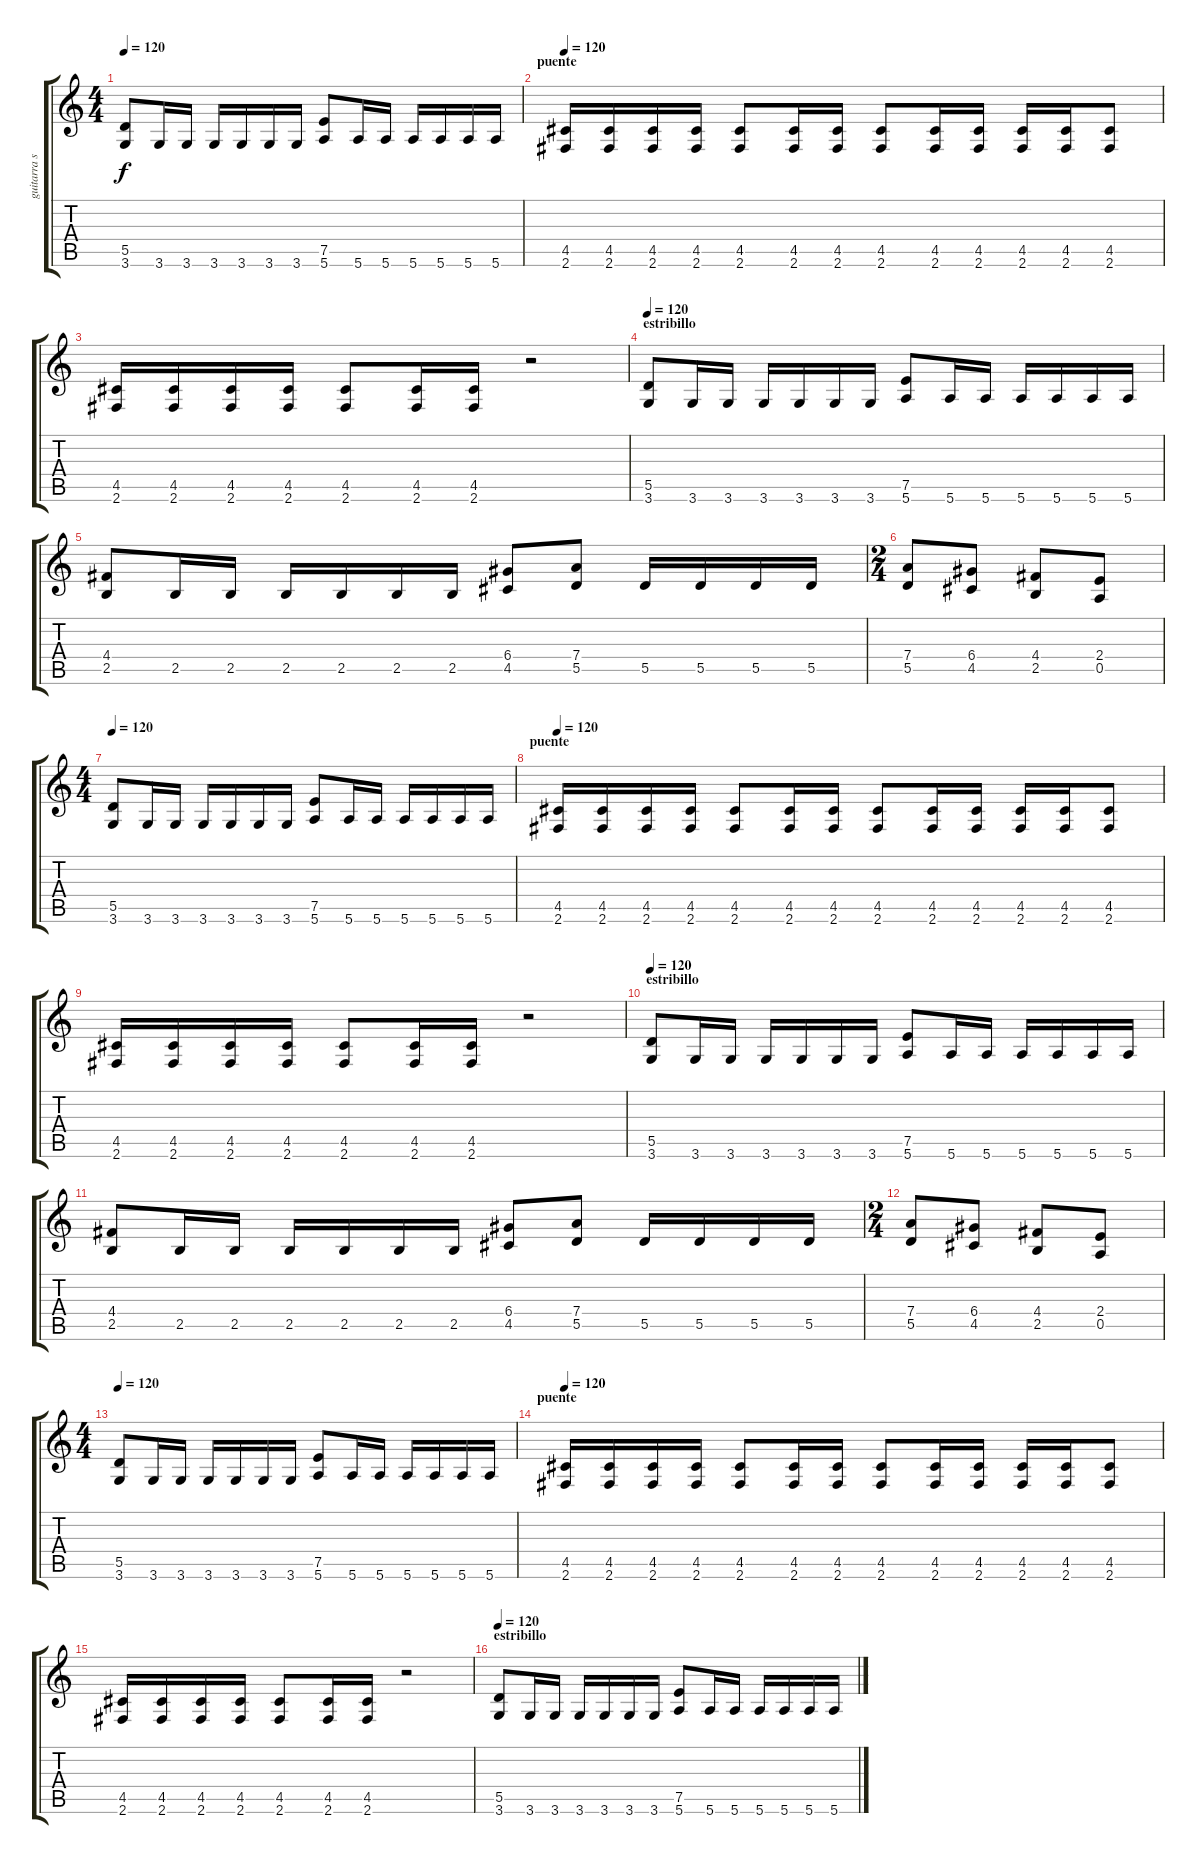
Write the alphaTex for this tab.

\track ("guitarra solista" "guitarra s") {instrument overdrivenguitar}
\staff {score tabs}
\tuning (E4 B3 G3 D3 A2 E2) {hide}
\ts (4 4)
\tempo 120
\clef g2
\ks c
(5.5 3.6).8{dy f} 3.6.16 3.6.16 3.6.16 3.6.16 3.6.16 3.6.16 (7.5 5.6).8 5.6.16 5.6.16 5.6.16 5.6.16 5.6.16 5.6.16 |
\section ("" "puente")
\tempo 120
(4.5 2.6).16 (4.5 2.6).16 (4.5 2.6).16 (4.5 2.6).16 (4.5 2.6).8 (4.5 2.6).16 (4.5 2.6).16 (4.5 2.6).8 (4.5 2.6).16 (4.5 2.6).16 (4.5 2.6).16 (4.5 2.6).16 (4.5 2.6).8 |
(4.5 2.6).16 (4.5 2.6).16 (4.5 2.6).16 (4.5 2.6).16 (4.5 2.6).8 (4.5 2.6).16 (4.5 2.6).16 r.2 |
\section ("" "estribillo")
\tempo 120
(5.5 3.6).8 3.6.16 3.6.16 3.6.16 3.6.16 3.6.16 3.6.16 (7.5 5.6).8 5.6.16 5.6.16 5.6.16 5.6.16 5.6.16 5.6.16 |
(4.4 2.5).8 2.5.16 2.5.16 2.5.16 2.5.16 2.5.16 2.5.16 (6.4 4.5).8 (7.4 5.5).8 5.5.16 5.5.16 5.5.16 5.5.16 |
\ts (2 4)
(7.4 5.5).8 (6.4 4.5).8 (4.4 2.5).8 (2.4 0.5).8 |
\ts (4 4)
\tempo 120
(5.5 3.6).8 3.6.16 3.6.16 3.6.16 3.6.16 3.6.16 3.6.16 (7.5 5.6).8 5.6.16 5.6.16 5.6.16 5.6.16 5.6.16 5.6.16 |
\section ("" "puente")
\tempo 120
(4.5 2.6).16 (4.5 2.6).16 (4.5 2.6).16 (4.5 2.6).16 (4.5 2.6).8 (4.5 2.6).16 (4.5 2.6).16 (4.5 2.6).8 (4.5 2.6).16 (4.5 2.6).16 (4.5 2.6).16 (4.5 2.6).16 (4.5 2.6).8 |
(4.5 2.6).16 (4.5 2.6).16 (4.5 2.6).16 (4.5 2.6).16 (4.5 2.6).8 (4.5 2.6).16 (4.5 2.6).16 r.2 |
\section ("" "estribillo")
\tempo 120
(5.5 3.6).8 3.6.16 3.6.16 3.6.16 3.6.16 3.6.16 3.6.16 (7.5 5.6).8 5.6.16 5.6.16 5.6.16 5.6.16 5.6.16 5.6.16 |
(4.4 2.5).8 2.5.16 2.5.16 2.5.16 2.5.16 2.5.16 2.5.16 (6.4 4.5).8 (7.4 5.5).8 5.5.16 5.5.16 5.5.16 5.5.16 |
\ts (2 4)
(7.4 5.5).8 (6.4 4.5).8 (4.4 2.5).8 (2.4 0.5).8 |
\ts (4 4)
\tempo 120
(5.5 3.6).8 3.6.16 3.6.16 3.6.16 3.6.16 3.6.16 3.6.16 (7.5 5.6).8 5.6.16 5.6.16 5.6.16 5.6.16 5.6.16 5.6.16 |
\section ("" "puente")
\tempo 120
(4.5 2.6).16 (4.5 2.6).16 (4.5 2.6).16 (4.5 2.6).16 (4.5 2.6).8 (4.5 2.6).16 (4.5 2.6).16 (4.5 2.6).8 (4.5 2.6).16 (4.5 2.6).16 (4.5 2.6).16 (4.5 2.6).16 (4.5 2.6).8 |
(4.5 2.6).16 (4.5 2.6).16 (4.5 2.6).16 (4.5 2.6).16 (4.5 2.6).8 (4.5 2.6).16 (4.5 2.6).16 r.2 |
\section ("" "estribillo")
\tempo 120
(5.5 3.6).8 3.6.16 3.6.16 3.6.16 3.6.16 3.6.16 3.6.16 (7.5 5.6).8 5.6.16 5.6.16 5.6.16 5.6.16 5.6.16 5.6.16
